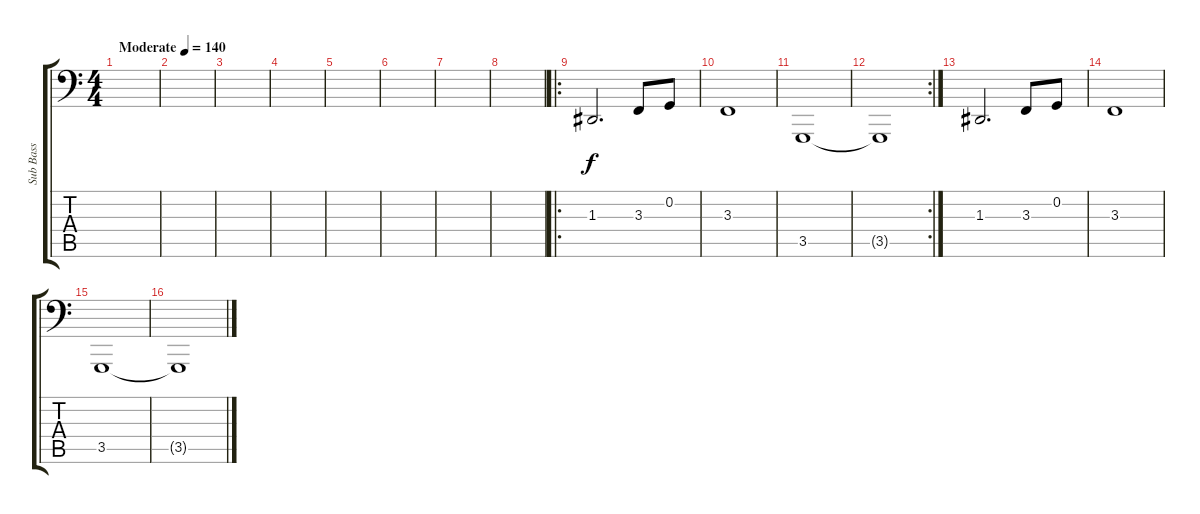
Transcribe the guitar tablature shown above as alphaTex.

\track ("Sub Bass" "Sub Bass") {instrument fretlessbass}
\staff {score tabs}
\tuning (C2 G1 D1 A0 E0 B-1) {hide}
\ts (4 4)
\tempo (140 "Moderate")
\clef f4
\ks c
|
|
|
|
|
|
|
|
\ro
1.3.2{d} 3.3.8 0.2.8 |
3.3.1 |
3.5.1 |
\rc 2
3.5{t}.1 |
1.3.2{d} 3.3.8 0.2.8 |
3.3.1 |
3.5.1 |
3.5{t}.1
